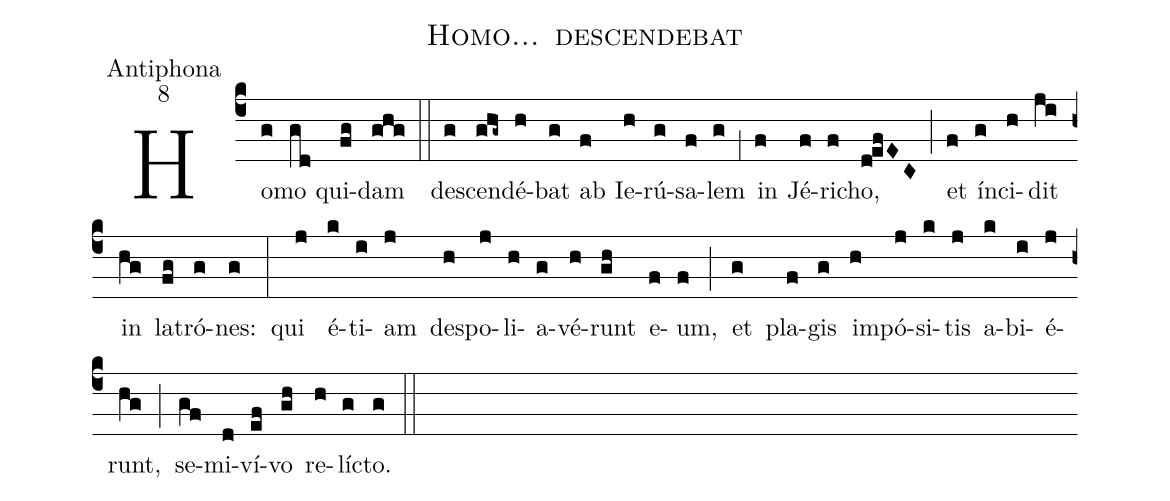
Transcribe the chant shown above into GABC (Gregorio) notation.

name:Homo... descendebat;
office-part:Antiphona;
mode:8;
%%
(c4) Ho(g)mo(gd) qui(fg)dam(ghg) (::)
de(g)scen(ghg~)dé(h)bat(g) ab(f) Ie(h)rú(g)sa(f)lem(g) (,1) in(f) Jé(f)ri(f)cho,(d!efEC) (;) et(f) ín(g)ci(h)dit(ji) in(hg) la(fg)tró(g)nes:(g) (:)
qui(j) é(k)ti(i)am(j) de(h)spo(j)li(h)a(g)vé(h)runt(gh) e(f)um,(f) (;) et(g) pla(f)gis(g) im(h)pó(j)si(k)tis(j) a(k)bi(i)é(j)runt,(hg) (;) se(gf)mi(d)ví(ef)vo(gh) re(h)lí(g)cto.(g) (::)
